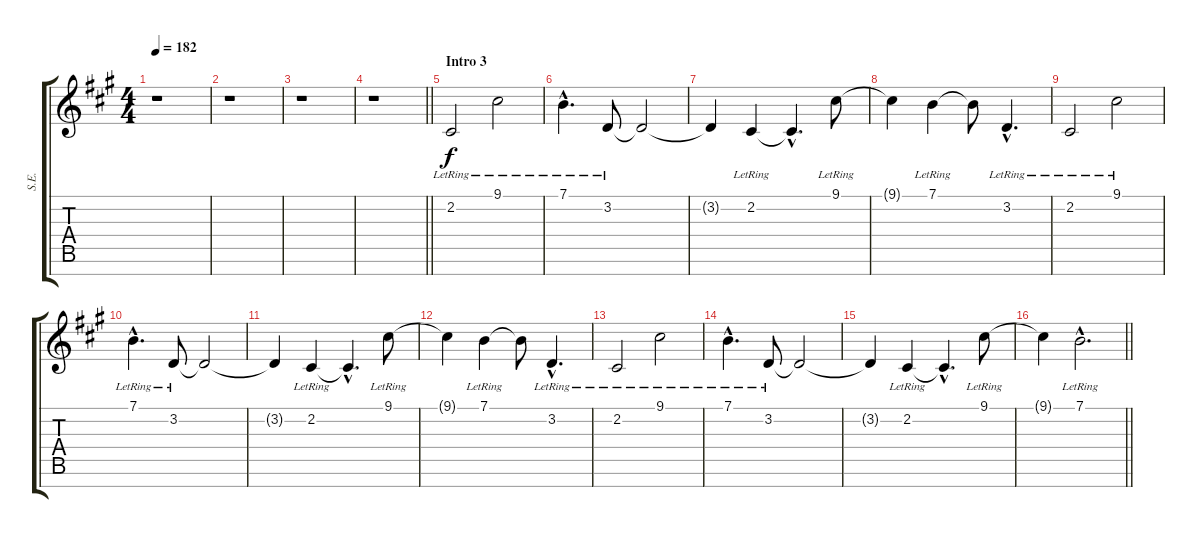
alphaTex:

\track ("S.E." "S.E.") {instrument harpsichord}
\staff {score tabs}
\tuning (E4 B3 G3 D3 A2 E2 B1) {hide}
\ts (4 4)
\tempo 182
\clef g2
\ks a
r.1{dy f} |
r.1 |
r.1 |
\barLineRight lightlight
r.1 |
\section ("" "Intro 3")
2.2{lr}.2{volume 15 balance 8 instrument harpsichord} 9.1{lr}.2 |
7.1{hac lr}.4{d} 3.2{lr}.8 3.2{t}.2 |
3.2{t}.4 2.2{lr}.4 2.2{hac t}.4{d} 9.1{lr}.8 |
9.1{t}.4 7.1{lr}.4 7.1{t}.8 3.2{hac lr}.4{d} |
2.2{lr}.2 9.1{lr}.2 |
7.1{hac lr}.4{d} 3.2{lr}.8 3.2{t}.2 |
3.2{t}.4 2.2{lr}.4 2.2{hac t}.4{d} 9.1{lr}.8 |
9.1{t}.4 7.1{lr}.4 7.1{t}.8 3.2{hac lr}.4{d} |
2.2{lr}.2 9.1{lr}.2 |
7.1{hac lr}.4{d} 3.2{lr}.8 3.2{t}.2 |
3.2{t}.4 2.2{lr}.4 2.2{hac t}.4{d} 9.1{lr}.8 |
\barLineRight lightlight
9.1{t}.4 7.1{hac lr}.2{d}
